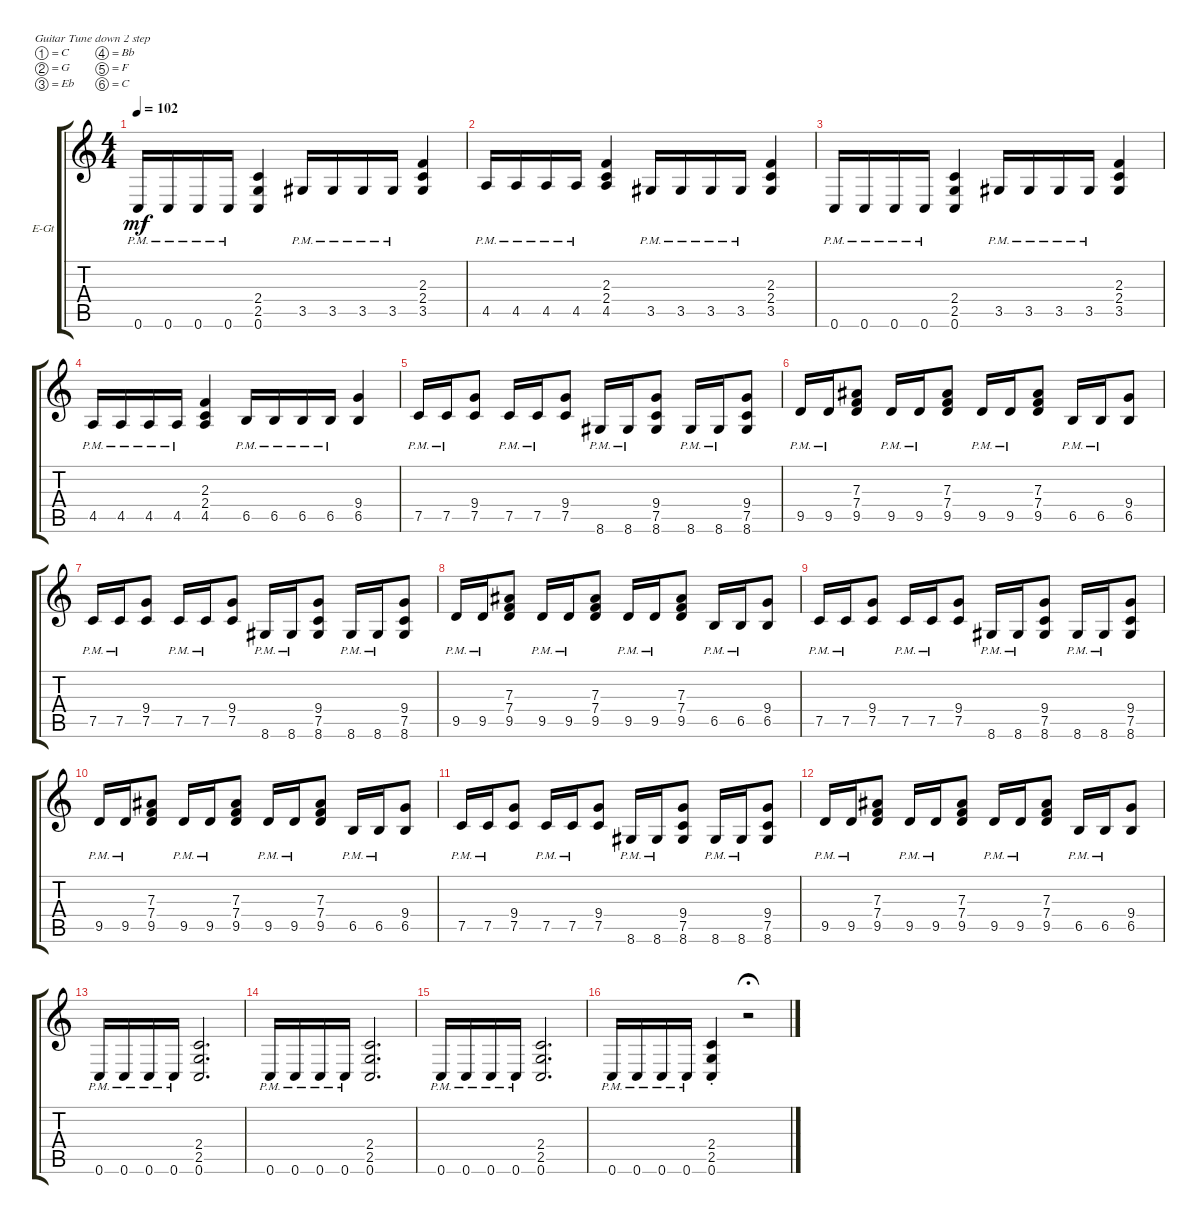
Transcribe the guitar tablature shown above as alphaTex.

\bracketExtendMode groupsimilarinstruments
\firstSystemTrackNameOrientation horizontal
\otherSystemsTrackNameOrientation horizontal
\track ("Gtr3" "E-Gt") {instrument distortionguitar}
\staff {score tabs}
\tuning (C4 G3 Eb3 Bb2 F2 C2)
\ts (4 4)
\tempo 102
\clef g2
\ks c
0.6{pm}.16{dy mf} 0.6{pm}.16 0.6{pm}.16 0.6{pm}.16 (0.6 2.5 2.4).4 3.5{pm}.16 3.5{pm}.16 3.5{pm}.16 3.5{pm}.16 (3.5 2.4 2.3).4 |
4.5{pm}.16 4.5{pm}.16 4.5{pm}.16 4.5{pm}.16 (4.5 2.4 2.3).4 3.5{pm}.16 3.5{pm}.16 3.5{pm}.16 3.5{pm}.16 (3.5 2.4 2.3).4 |
0.6{pm}.16 0.6{pm}.16 0.6{pm}.16 0.6{pm}.16 (0.6 2.5 2.4).4 3.5{pm}.16 3.5{pm}.16 3.5{pm}.16 3.5{pm}.16 (3.5 2.4 2.3).4 |
4.5{pm}.16 4.5{pm}.16 4.5{pm}.16 4.5{pm}.16 (4.5 2.4 2.3).4 6.5{pm}.16 6.5{pm}.16 6.5{pm}.16 6.5{pm}.16 (6.5 9.4).4 |
7.5{pm}.16 7.5{pm}.16 (7.5 9.4).8 7.5{pm}.16 7.5{pm}.16 (7.5 9.4).8 8.6{pm}.16 8.6{pm}.16 (8.6 7.5 9.4).8 8.6{pm}.16 8.6{pm}.16 (8.6 7.5 9.4).8 |
9.5{pm}.16 9.5{pm}.16 (9.5 7.4 7.3).8 9.5{pm}.16 9.5{pm}.16 (9.5 7.4 7.3).8 9.5{pm}.16 9.5{pm}.16 (9.5 7.4 7.3).8 6.5{pm}.16 6.5{pm}.16 (6.5 9.4).8 |
7.5{pm}.16 7.5{pm}.16 (7.5 9.4).8 7.5{pm}.16 7.5{pm}.16 (7.5 9.4).8 8.6{pm}.16 8.6{pm}.16 (8.6 7.5 9.4).8 8.6{pm}.16 8.6{pm}.16 (8.6 7.5 9.4).8 |
9.5{pm}.16 9.5{pm}.16 (9.5 7.4 7.3).8 9.5{pm}.16 9.5{pm}.16 (9.5 7.4 7.3).8 9.5{pm}.16 9.5{pm}.16 (9.5 7.4 7.3).8 6.5{pm}.16 6.5{pm}.16 (6.5 9.4).8 |
7.5{pm}.16 7.5{pm}.16 (7.5 9.4).8 7.5{pm}.16 7.5{pm}.16 (7.5 9.4).8 8.6{pm}.16 8.6{pm}.16 (8.6 7.5 9.4).8 8.6{pm}.16 8.6{pm}.16 (8.6 7.5 9.4).8 |
9.5{pm}.16 9.5{pm}.16 (9.5 7.4 7.3).8 9.5{pm}.16 9.5{pm}.16 (9.5 7.4 7.3).8 9.5{pm}.16 9.5{pm}.16 (9.5 7.4 7.3).8 6.5{pm}.16 6.5{pm}.16 (6.5 9.4).8 |
7.5{pm}.16 7.5{pm}.16 (7.5 9.4).8 7.5{pm}.16 7.5{pm}.16 (7.5 9.4).8 8.6{pm}.16 8.6{pm}.16 (8.6 7.5 9.4).8 8.6{pm}.16 8.6{pm}.16 (8.6 7.5 9.4).8 |
9.5{pm}.16 9.5{pm}.16 (9.5 7.4 7.3).8 9.5{pm}.16 9.5{pm}.16 (9.5 7.4 7.3).8 9.5{pm}.16 9.5{pm}.16 (9.5 7.4 7.3).8 6.5{pm}.16 6.5{pm}.16 (6.5 9.4).8 |
0.6{pm}.16 0.6{pm}.16 0.6{pm}.16 0.6{pm}.16 (0.6 2.5 2.4).2{d} |
0.6{pm}.16 0.6{pm}.16 0.6{pm}.16 0.6{pm}.16 (0.6 2.5 2.4).2{d} |
0.6{pm}.16 0.6{pm}.16 0.6{pm}.16 0.6{pm}.16 (0.6 2.5 2.4).2{d} |
0.6{pm}.16 0.6{pm}.16 0.6{pm}.16 0.6{pm}.16 (0.6{st} 2.5{st} 2.4{st}).4 r.2{fermata (medium 0.5)}
